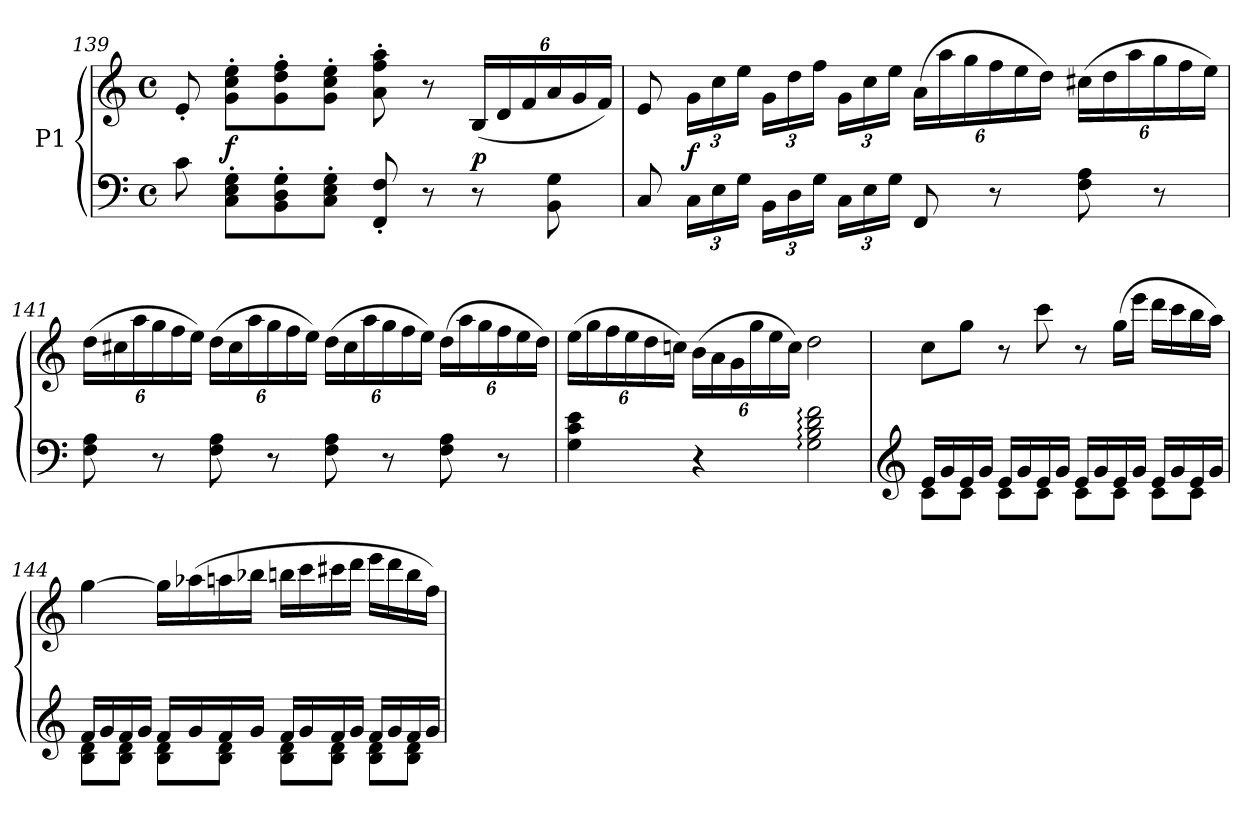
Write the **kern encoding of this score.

**kern	**kern	**dynam
*part1	*part1	*part1
*staff2	*staff1	*staff1/2
*I"P1	*	*
!!LO:LB:g=z
*clefF4	*clefG2	*
*k[]	*k[]	*
*M4/4	*M4/4	*
*met(c)	*met(c)	*
=139	=139	=139
8c\	8e'/	.
!	!	!LO:DY:a=2
8C\' 8E\' 8G\'L	8g\' 8cc\' 8ee\'L	f
8BB\' 8D\' 8G\'	8g\' 8dd\' 8ff\'	.
8C\' 8E\' 8G\'J	8g\' 8cc\' 8ee\'J	.
8FF/' 8F/'	8a\' 8ff\' 8aa\'	.
8r	8r	.
*	*Xbrackettup	*
!	!	!LO:DY:a=2
8r	(24B/LL	p
.	24d/	.
.	24f/	.
8BB\ 8G\	24a/	.
.	24g/	.
.	24f/JJ)	.
=140	=140	=140
8C/	8e/	.
*Xbrackettup	*	*
!	!	!LO:DY:a=2
24C\LL	24g\LL	f
24E\	24cc\	.
24G\JJ	24ee\JJ	.
24BB\LL	24g\LL	.
24D\	24dd\	.
24G\JJ	24ff\JJ	.
24C\LL	24g\LL	.
24E\	24cc\	.
24G\JJ	24ee\JJ	.
8FF/	(24a\LL	.
.	24aa\	.
.	24gg\	.
8r	24ff\	.
.	24ee\	.
.	24dd\JJ)	.
8F\ 8A\	(24cc#X\LL	.
.	24dd\	.
.	24aa\	.
8r	24gg\	.
.	24ff\	.
.	24ee\JJ)	.
!!LO:PB:g=z
=141	=141	=141
*	*brackettup	*
8F\ 8A\	(24dd\LL	.
.	24cc#X\	.
.	24aa\	.
8r	24gg\	.
.	24ff\	.
.	24ee\JJ)	.
8F\ 8A\	(24dd\LL	.
.	24cc#\	.
.	24aa\	.
8r	24gg\	.
.	24ff\	.
.	24ee\JJ)	.
8F\ 8A\	(24dd\LL	.
.	24cc#\	.
.	24aa\	.
8r	24gg\	.
.	24ff\	.
.	24ee\JJ)	.
8F\ 8A\	(24dd\LL	.
.	24aa\	.
.	24gg\	.
8r	24ff\	.
.	24ee\	.
.	24dd\JJ)	.
=142	=142	=142
4G\ 4c\ 4e\	(24ee\LL	.
.	24gg\	.
.	24ff\	.
.	24ee\	.
.	24dd\	.
.	24ccn\JJ)	.
4r	(24b\LL	.
.	24a\	.
.	24g\	.
.	24gg\	.
.	24ee\	.
.	24cc\JJ)	.
2G\: 2B\: 2d\: 2f\:	2dd\	.
!!LO:LB:g=z
=143	=143	=143
*clefG2	*	*
*^	*	*
16e/LL	8c\L	8cc\L	.
16g/	.	.	.
16e/	8c\J	8gg\J	.
16g/JJ	.	.	.
16e/LL	8c\L	8r	.
16g/	.	.	.
16e/	8c\J	8ccc\	.
16g/JJ	.	.	.
16e/LL	8c\L	8r	.
16g/	.	.	.
16e/	8c\J	(16gg\LL	.
16g/JJ	.	16eee\JJ	.
16e/LL	8c\L	16ddd\LL	.
16g/	.	16ccc\	.
16e/	8c\J	16bb\	.
16g/JJ	.	16aa\JJ)	.
=144	=144	=144	=144
16f/LL	8B\ 8d\L	[4gg\	.
16g/	.	.	.
16f/	8B\ 8d\J	.	.
16g/JJ	.	.	.
16f/LL	8B\ 8d\L	16gg\LL]	.
16g/	.	(16aa-X\	.
16f/	8B\ 8d\J	16aan\	.
16g/JJ	.	16bb-X\JJ	.
16f/LL	8B\ 8d\L	16bbn\LL	.
16g/	.	16ccc\	.
16f/	8B\ 8d\J	16ccc#X\	.
16g/JJ	.	16ddd\JJ	.
16f/LL	8B\ 8d\L	16eee\LL	.
16g/	.	16ddd\	.
16f/	8B\ 8d\J	16bb\	.
16g/JJ	.	16ff\JJ)	.
*v	*v	*	*
=	=	=
*-	*-	*-
